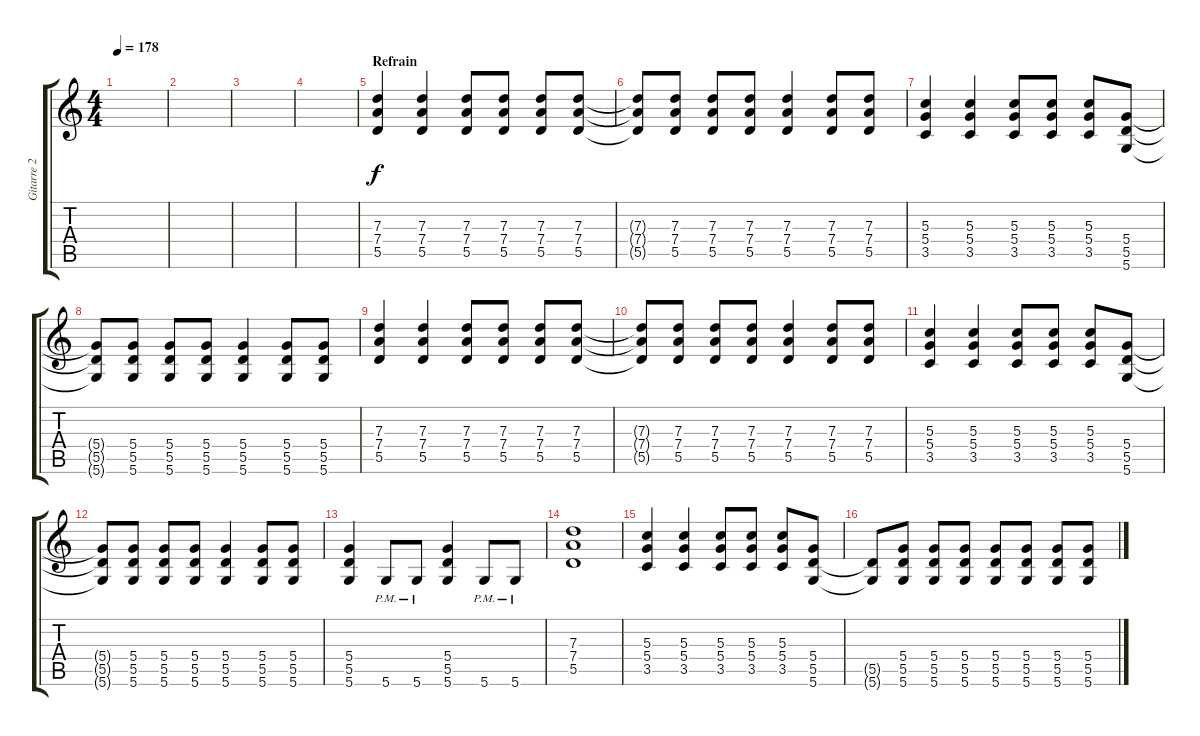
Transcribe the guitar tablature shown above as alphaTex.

\track ("Gitarre 2" "Gitarre 2") {instrument distortionguitar}
\staff {score tabs}
\tuning (E4 B3 G3 D3 A2 D2) {hide}
\ts (4 4)
\tempo 178
\clef g2
\ks c
|
|
|
|
\section ("" "Refrain")
(7.3 7.4 5.5).4 (7.3 7.4 5.5).4 (7.3 7.4 5.5).8 (7.3 7.4 5.5).8 (7.3 7.4 5.5).8 (7.3 7.4 5.5).8 |
(7.3{t} 7.4{t} 5.5{t}).8 (7.3 7.4 5.5).8 (7.3 7.4 5.5).8 (7.3 7.4 5.5).8 (7.3 7.4 5.5).4 (7.3 7.4 5.5).8 (7.3 7.4 5.5).8 |
(5.3 5.4 3.5).4 (5.3 5.4 3.5).4 (5.3 5.4 3.5).8 (5.3 5.4 3.5).8 (5.3 5.4 3.5).8 (5.4 5.5 5.6).8 |
(5.4{t} 5.5{t} 5.6{t}).8 (5.4 5.5 5.6).8 (5.4 5.5 5.6).8 (5.4 5.5 5.6).8 (5.4 5.5 5.6).4 (5.4 5.5 5.6).8 (5.4 5.5 5.6).8 |
(7.3 7.4 5.5).4 (7.3 7.4 5.5).4 (7.3 7.4 5.5).8 (7.3 7.4 5.5).8 (7.3 7.4 5.5).8 (7.3 7.4 5.5).8 |
(7.3{t} 7.4{t} 5.5{t}).8 (7.3 7.4 5.5).8 (7.3 7.4 5.5).8 (7.3 7.4 5.5).8 (7.3 7.4 5.5).4 (7.3 7.4 5.5).8 (7.3 7.4 5.5).8 |
(5.3 5.4 3.5).4 (5.3 5.4 3.5).4 (5.3 5.4 3.5).8 (5.3 5.4 3.5).8 (5.3 5.4 3.5).8 (5.4 5.5 5.6).8 |
(5.4{t} 5.5{t} 5.6{t}).8 (5.4 5.5 5.6).8 (5.4 5.5 5.6).8 (5.4 5.5 5.6).8 (5.4 5.5 5.6).4 (5.4 5.5 5.6).8 (5.4 5.5 5.6).8 |
(5.4 5.5 5.6).4 5.6{pm}.8 5.6{pm}.8 (5.4 5.5 5.6).4 5.6{pm}.8 5.6{pm}.8 |
(7.3 7.4 5.5).1 |
(5.3 5.4 3.5).4 (5.3 5.4 3.5).4 (5.3 5.4 3.5).8 (5.3 5.4 3.5).8 (5.3 5.4 3.5).8 (5.4 5.5 5.6).8 |
(5.5{t} 5.6{t}).8 (5.4 5.5 5.6).8 (5.4 5.5 5.6).8 (5.4 5.5 5.6).8 (5.4 5.5 5.6).8 (5.4 5.5 5.6).8 (5.4 5.5 5.6).8 (5.4 5.5 5.6).8
